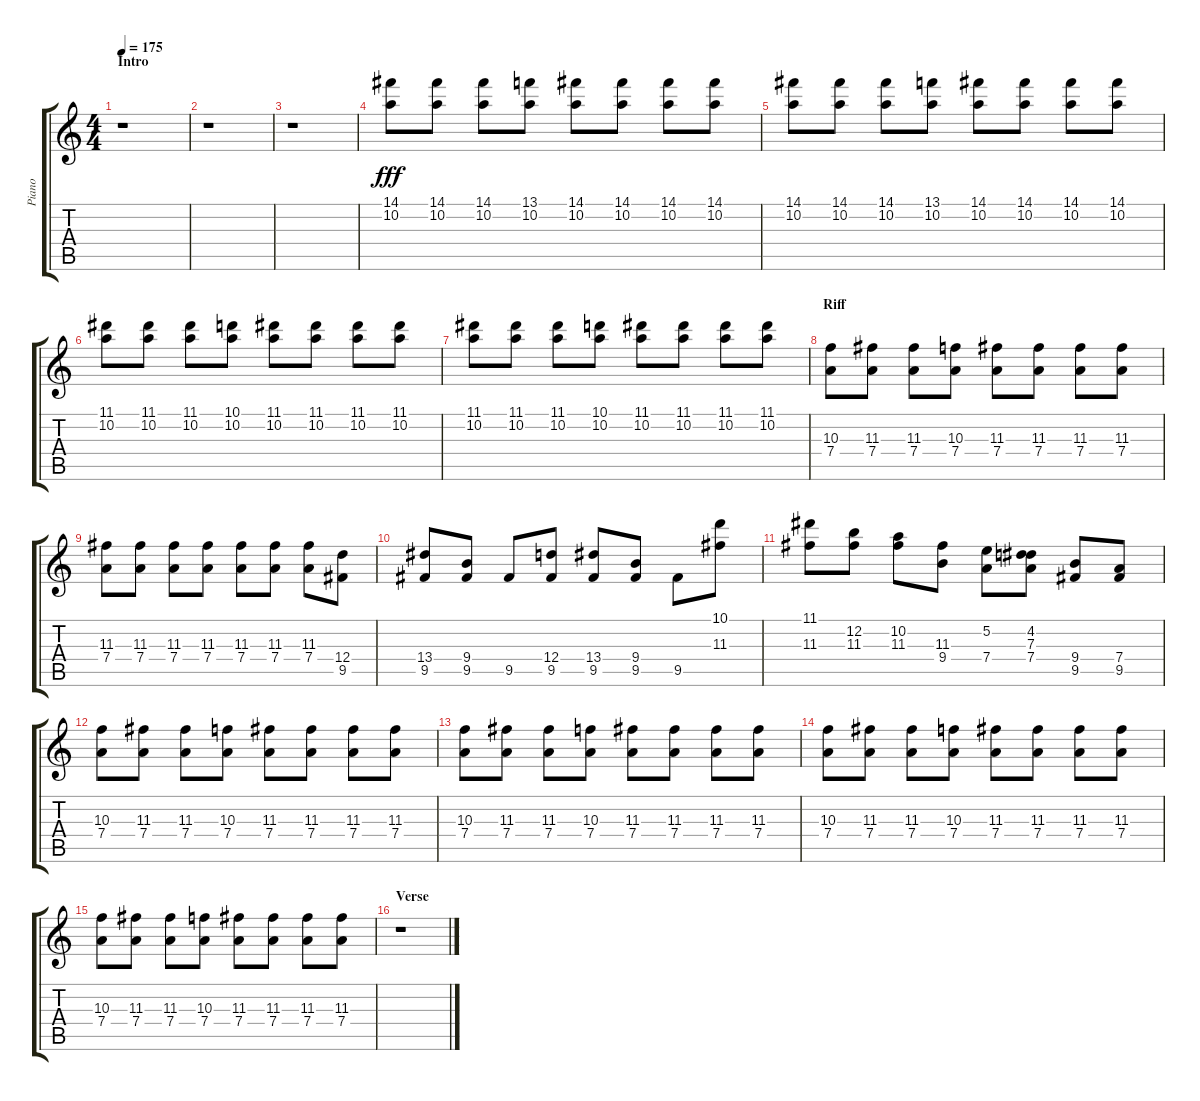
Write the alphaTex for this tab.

\track ("Piano" "Piano") {instrument acousticgrandpiano}
\staff {score tabs}
\tuning (E5 B4 G4 D4 A3 E3) {hide}
\ts (4 4)
\section ("" "Intro")
\tempo 175
\clef g2
\ks c
r.1{dy fff instrument acousticgrandpiano} |
r.1 |
r.1 |
(14.1 10.2).8 (14.1 10.2).8 (14.1 10.2).8 (13.1 10.2).8 (14.1 10.2).8 (14.1 10.2).8 (14.1 10.2).8 (14.1 10.2).8 |
(14.1 10.2).8 (14.1 10.2).8 (14.1 10.2).8 (13.1 10.2).8 (14.1 10.2).8 (14.1 10.2).8 (14.1 10.2).8 (14.1 10.2).8 |
(11.1 10.2).8 (11.1 10.2).8 (11.1 10.2).8 (10.1 10.2).8 (11.1 10.2).8 (11.1 10.2).8 (11.1 10.2).8 (11.1 10.2).8 |
(11.1 10.2).8 (11.1 10.2).8 (11.1 10.2).8 (10.1 10.2).8 (11.1 10.2).8 (11.1 10.2).8 (11.1 10.2).8 (11.1 10.2).8 |
\section ("" "Riff")
(10.3 7.4).8 (11.3 7.4).8 (11.3 7.4).8 (10.3 7.4).8 (11.3 7.4).8 (11.3 7.4).8 (11.3 7.4).8 (11.3 7.4).8 |
(11.3 7.4).8 (11.3 7.4).8 (11.3 7.4).8 (11.3 7.4).8 (11.3 7.4).8 (11.3 7.4).8 (11.3 7.4).8 (12.4 9.5).8 |
(13.4 9.5).8 (9.4 9.5).8 9.5.8 (12.4 9.5).8 (13.4 9.5).8 (9.4 9.5).8 9.5.8 (10.1 11.3).8 |
(11.1 11.3).8 (12.2 11.3).8 (10.2 11.3).8 (11.3 9.4).8 (5.2 7.4).8 (4.2 7.3 7.4).8 (9.4 9.5).8 (7.4 9.5).8 |
(10.3 7.4).8 (11.3 7.4).8 (11.3 7.4).8 (10.3 7.4).8 (11.3 7.4).8 (11.3 7.4).8 (11.3 7.4).8 (11.3 7.4).8 |
(10.3 7.4).8 (11.3 7.4).8 (11.3 7.4).8 (10.3 7.4).8 (11.3 7.4).8 (11.3 7.4).8 (11.3 7.4).8 (11.3 7.4).8 |
(10.3 7.4).8 (11.3 7.4).8 (11.3 7.4).8 (10.3 7.4).8 (11.3 7.4).8 (11.3 7.4).8 (11.3 7.4).8 (11.3 7.4).8 |
(10.3 7.4).8 (11.3 7.4).8 (11.3 7.4).8 (10.3 7.4).8 (11.3 7.4).8 (11.3 7.4).8 (11.3 7.4).8 (11.3 7.4).8 |
\section ("" "Verse")
r.1
